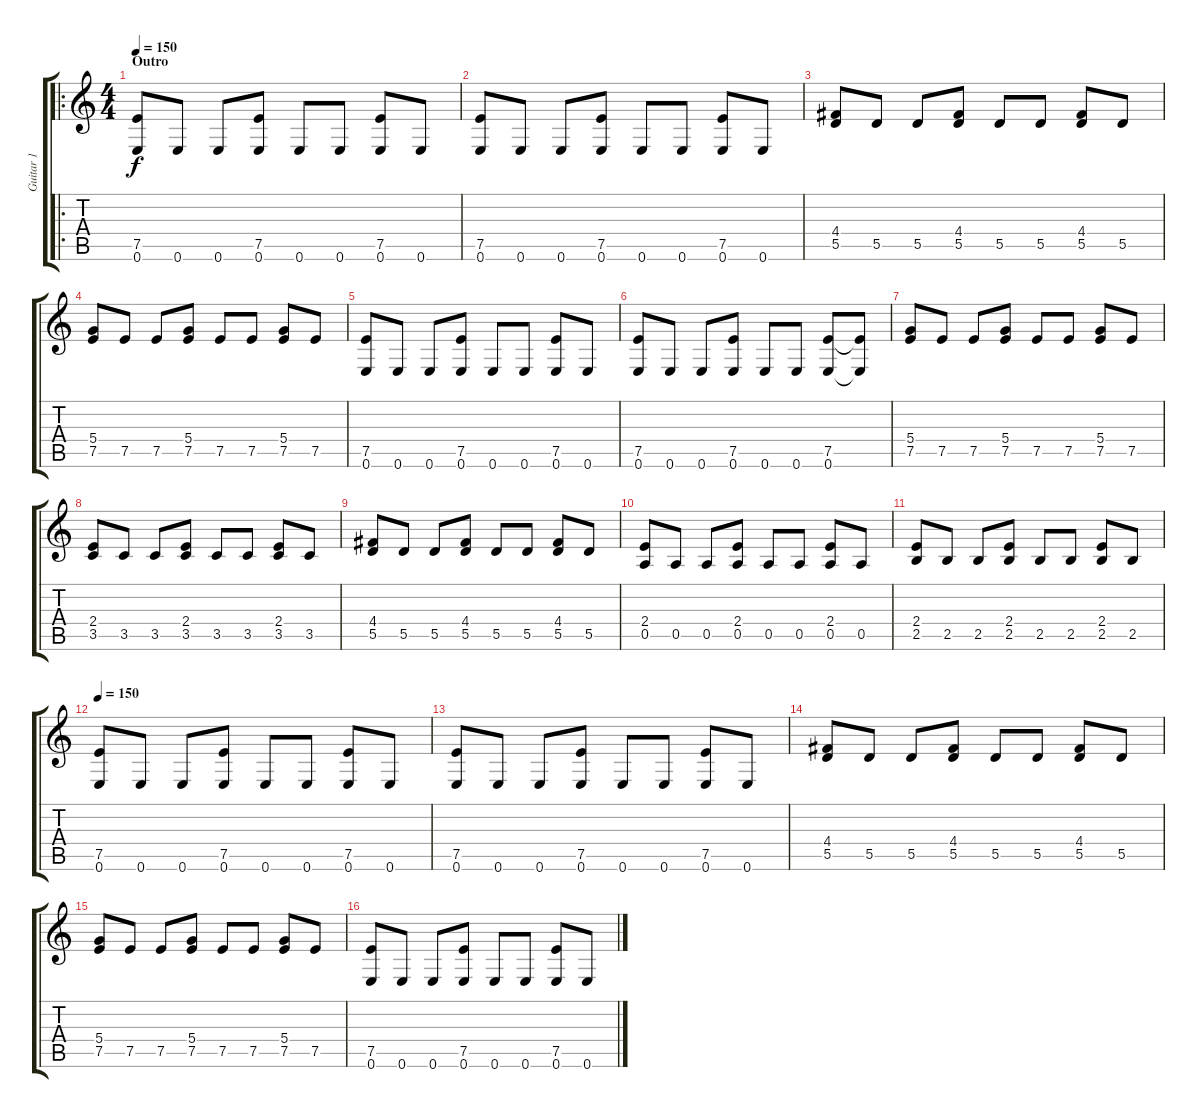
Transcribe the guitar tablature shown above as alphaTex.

\track ("Guitar 1" "Guitar 1") {instrument overdrivenguitar}
\staff {score tabs}
\tuning (E4 B3 G3 D3 A2 E2) {hide}
\ro
\ts (4 4)
\section ("" "Outro")
\tempo 150
\clef g2
\ks c
(7.5 0.6).8{dy f instrument overdrivenguitar} 0.6.8 0.6.8 (7.5 0.6).8 0.6.8 0.6.8 (7.5 0.6).8 0.6.8 |
(7.5 0.6).8 0.6.8 0.6.8 (7.5 0.6).8 0.6.8 0.6.8 (7.5 0.6).8 0.6.8 |
(4.4 5.5).8 5.5.8 5.5.8 (4.4 5.5).8 5.5.8 5.5.8 (4.4 5.5).8 5.5.8 |
(5.4 7.5).8 7.5.8 7.5.8 (5.4 7.5).8 7.5.8 7.5.8 (5.4 7.5).8 7.5.8 |
(7.5 0.6).8 0.6.8 0.6.8 (7.5 0.6).8 0.6.8 0.6.8 (7.5 0.6).8 0.6.8 |
(7.5 0.6).8 0.6.8 0.6.8 (7.5 0.6).8 0.6.8 0.6.8 (7.5 0.6).8 (7.5{t} 0.6{t}).8 |
(5.4 7.5).8 7.5.8 7.5.8 (5.4 7.5).8 7.5.8 7.5.8 (5.4 7.5).8 7.5.8 |
(2.4 3.5).8 3.5.8 3.5.8 (2.4 3.5).8 3.5.8 3.5.8 (2.4 3.5).8 3.5.8 |
(4.4 5.5).8 5.5.8 5.5.8 (4.4 5.5).8 5.5.8 5.5.8 (4.4 5.5).8 5.5.8 |
(2.4 0.5).8 0.5.8 0.5.8 (2.4 0.5).8 0.5.8 0.5.8 (2.4 0.5).8 0.5.8 |
(2.4 2.5).8 2.5.8 2.5.8 (2.4 2.5).8 2.5.8 2.5.8 (2.4 2.5).8 2.5.8 |
\tempo 150
(7.5 0.6).8{instrument overdrivenguitar} 0.6.8 0.6.8 (7.5 0.6).8 0.6.8 0.6.8 (7.5 0.6).8 0.6.8 |
(7.5 0.6).8 0.6.8 0.6.8 (7.5 0.6).8 0.6.8 0.6.8 (7.5 0.6).8 0.6.8 |
(4.4 5.5).8 5.5.8 5.5.8 (4.4 5.5).8 5.5.8 5.5.8 (4.4 5.5).8 5.5.8 |
(5.4 7.5).8 7.5.8 7.5.8 (5.4 7.5).8 7.5.8 7.5.8 (5.4 7.5).8 7.5.8 |
(7.5 0.6).8{volume 13} 0.6.8 0.6.8 (7.5 0.6).8 0.6.8 0.6.8 (7.5 0.6).8 0.6.8
